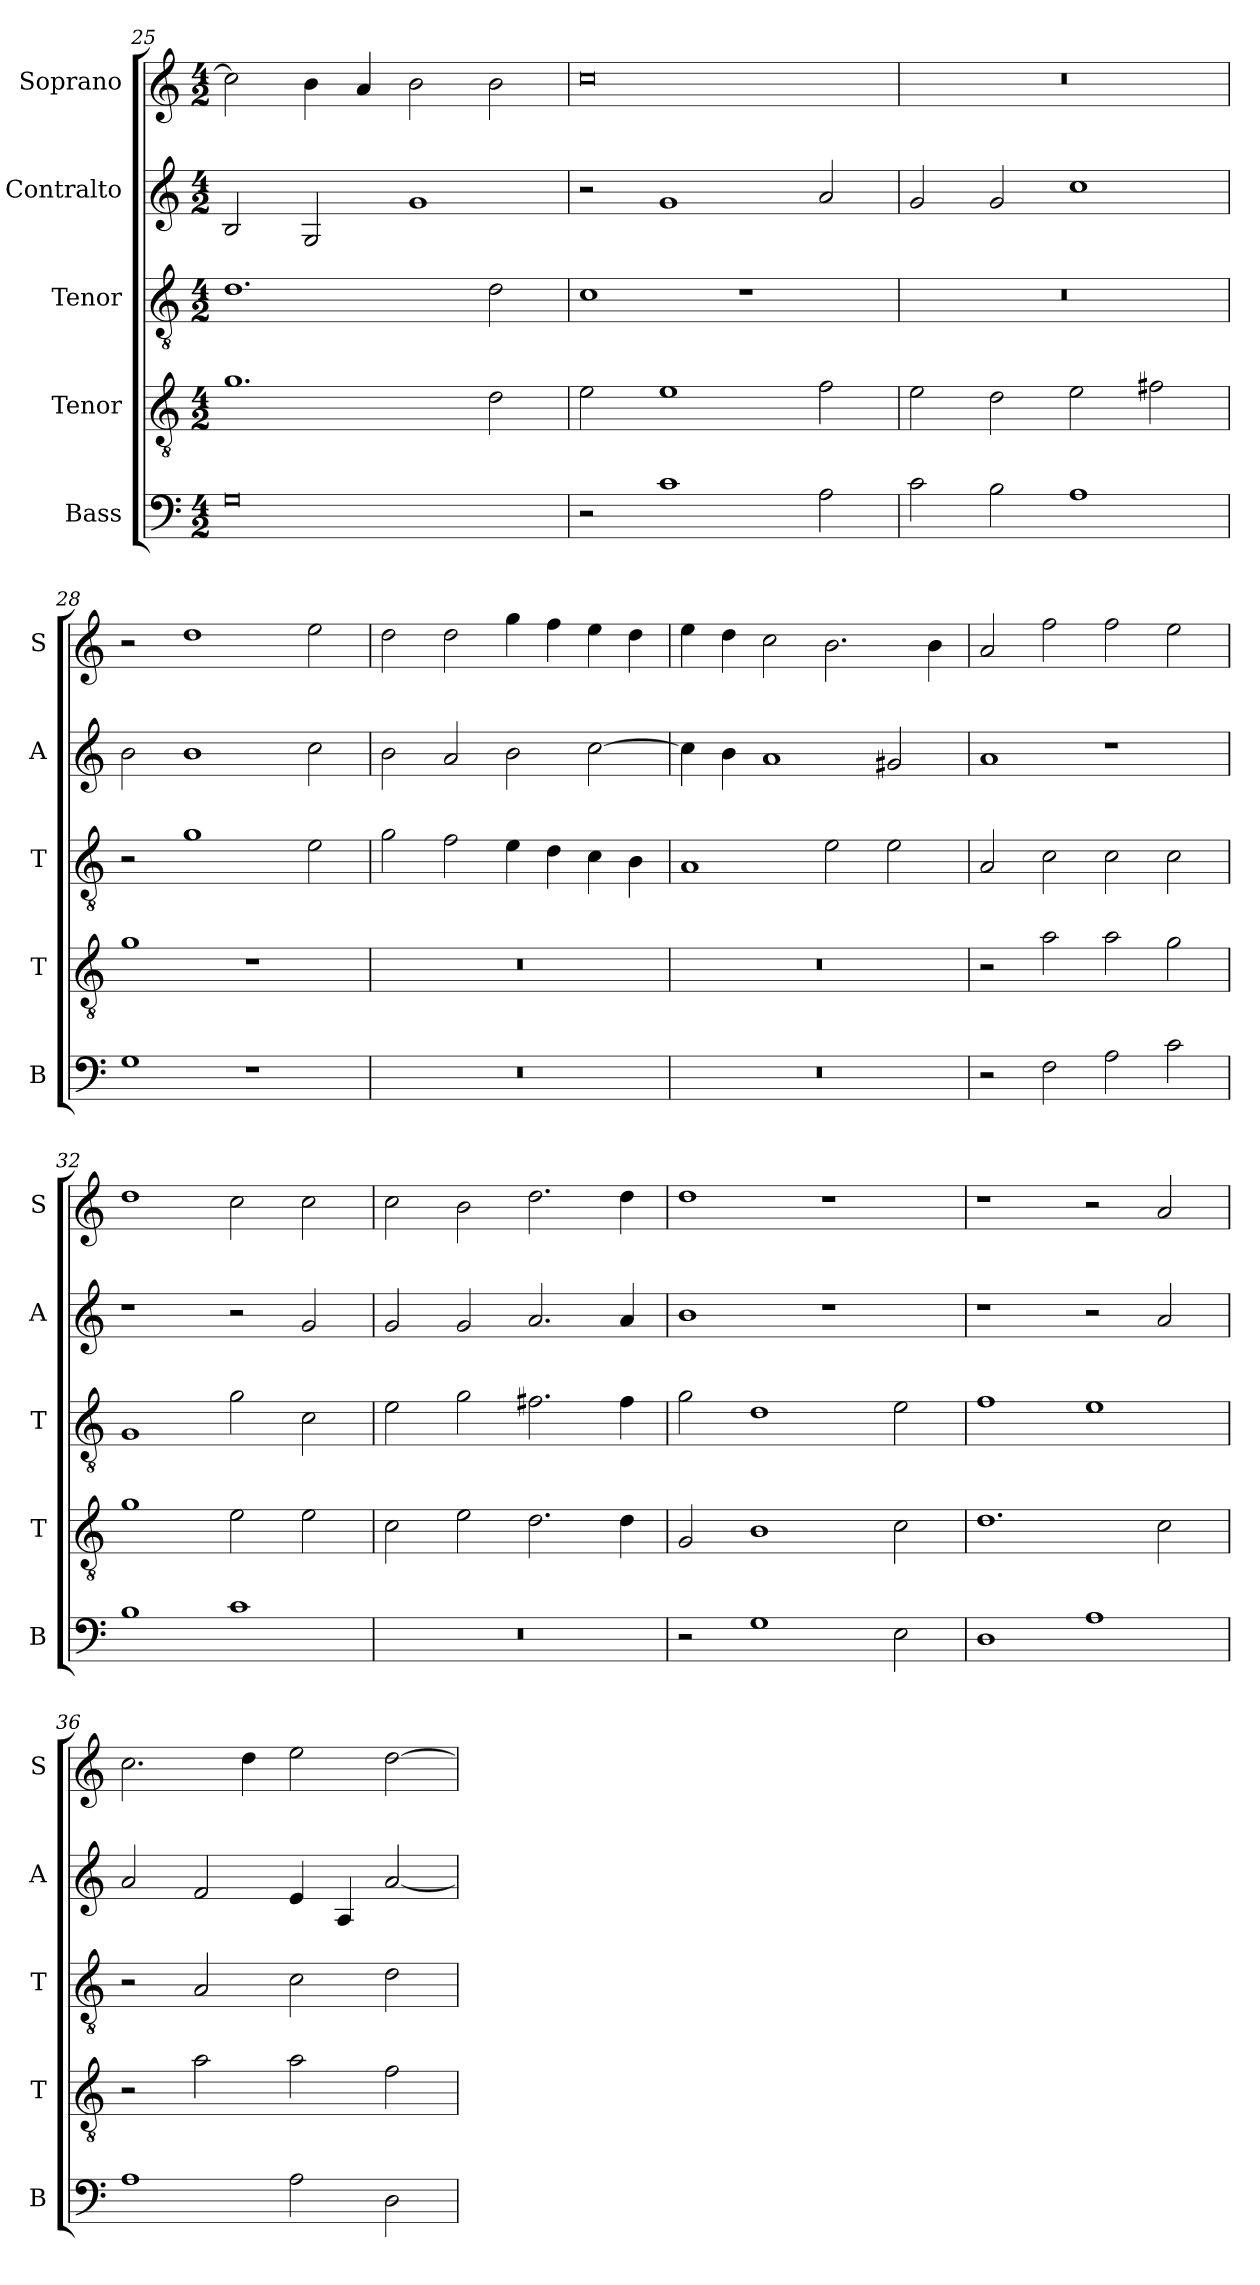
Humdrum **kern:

**kern	**kern	**kern	**kern	**kern
*part5	*part4	*part3	*part2	*part1
*staff5	*staff4	*staff3	*staff2	*staff1
*I"Bass	*I"Tenor	*I"Tenor	*I"Contralto	*I"Soprano
*I'B	*I'T	*I'T	*I'A	*I'S
*clefF4	*clefGv2	*clefGv2	*clefG2	*clefG2
*k[]	*k[]	*k[]	*k[]	*k[]
*G:mix	*G:mix	*G:mix	*G:mix	*G:mix
*M4/2	*M4/2	*M4/2	*M4/2	*M4/2
=25	=25	=25	=25	=25
0G	1.g	1.d	2B	2cc]
.	.	.	2G	4b
.	.	.	.	4a
.	.	.	1g	2b
.	2d	2d	.	2b
=26	=26	=26	=26	=26
2r	2e	1c	2r	0cc
1c	1e	.	1g	.
.	.	1r	.	.
2A	2f	.	2a	.
=27	=27	=27	=27	=27
2c	2e	0r	2g	0r
2B	2d	.	2g	.
1A	2e	.	1cc	.
.	2f#X	.	.	.
=28	=28	=28	=28	=28
1G	1g	2r	2b	2r
.	.	1g	1b	1dd
1r	1r	.	.	.
.	.	2e	2cc	2ee
=29	=29	=29	=29	=29
0r	0r	2g	2b	2dd
.	.	2f	2a	2dd
.	.	4e	2b	4gg
.	.	4d	.	4ff
.	.	4c	[2cc	4ee
.	.	4B	.	4dd
=30	=30	=30	=30	=30
0r	0r	1A	4cc]	4ee
.	.	.	4b	4dd
.	.	.	1a	2cc
.	.	2e	.	2.b
.	.	2e	2g#X	.
.	.	.	.	4b
=31	=31	=31	=31	=31
2r	2r	2A	1a	2a
2F	2a	2c	.	2ff
2A	2a	2c	1r	2ff
2c	2g	2c	.	2ee
=32	=32	=32	=32	=32
1B	1g	1G	1r	1dd
1c	2e	2g	2r	2cc
.	2e	2c	2g	2cc
=33	=33	=33	=33	=33
0r	2c	2e	2g	2cc
.	2e	2g	2g	2b
.	2.d	2.f#X	2.a	2.dd
.	4d	4f#	4a	4dd
=34	=34	=34	=34	=34
2r	2G	2g	1b	1dd
1G	1B	1d	.	.
.	.	.	1r	1r
2E	2c	2e	.	.
=35	=35	=35	=35	=35
1D	1.d	1f	1r	1r
1A	.	1e	2r	2r
.	2c	.	2a	2a
=36	=36	=36	=36	=36
1A	2r	2r	2a	2.cc
.	2a	2A	2f	.
.	.	.	.	4dd
2A	2a	2c	4e	2ee
.	.	.	4A	.
2D	2f	2d	[2a	[2dd
=	=	=	=	=
*-	*-	*-	*-	*-
